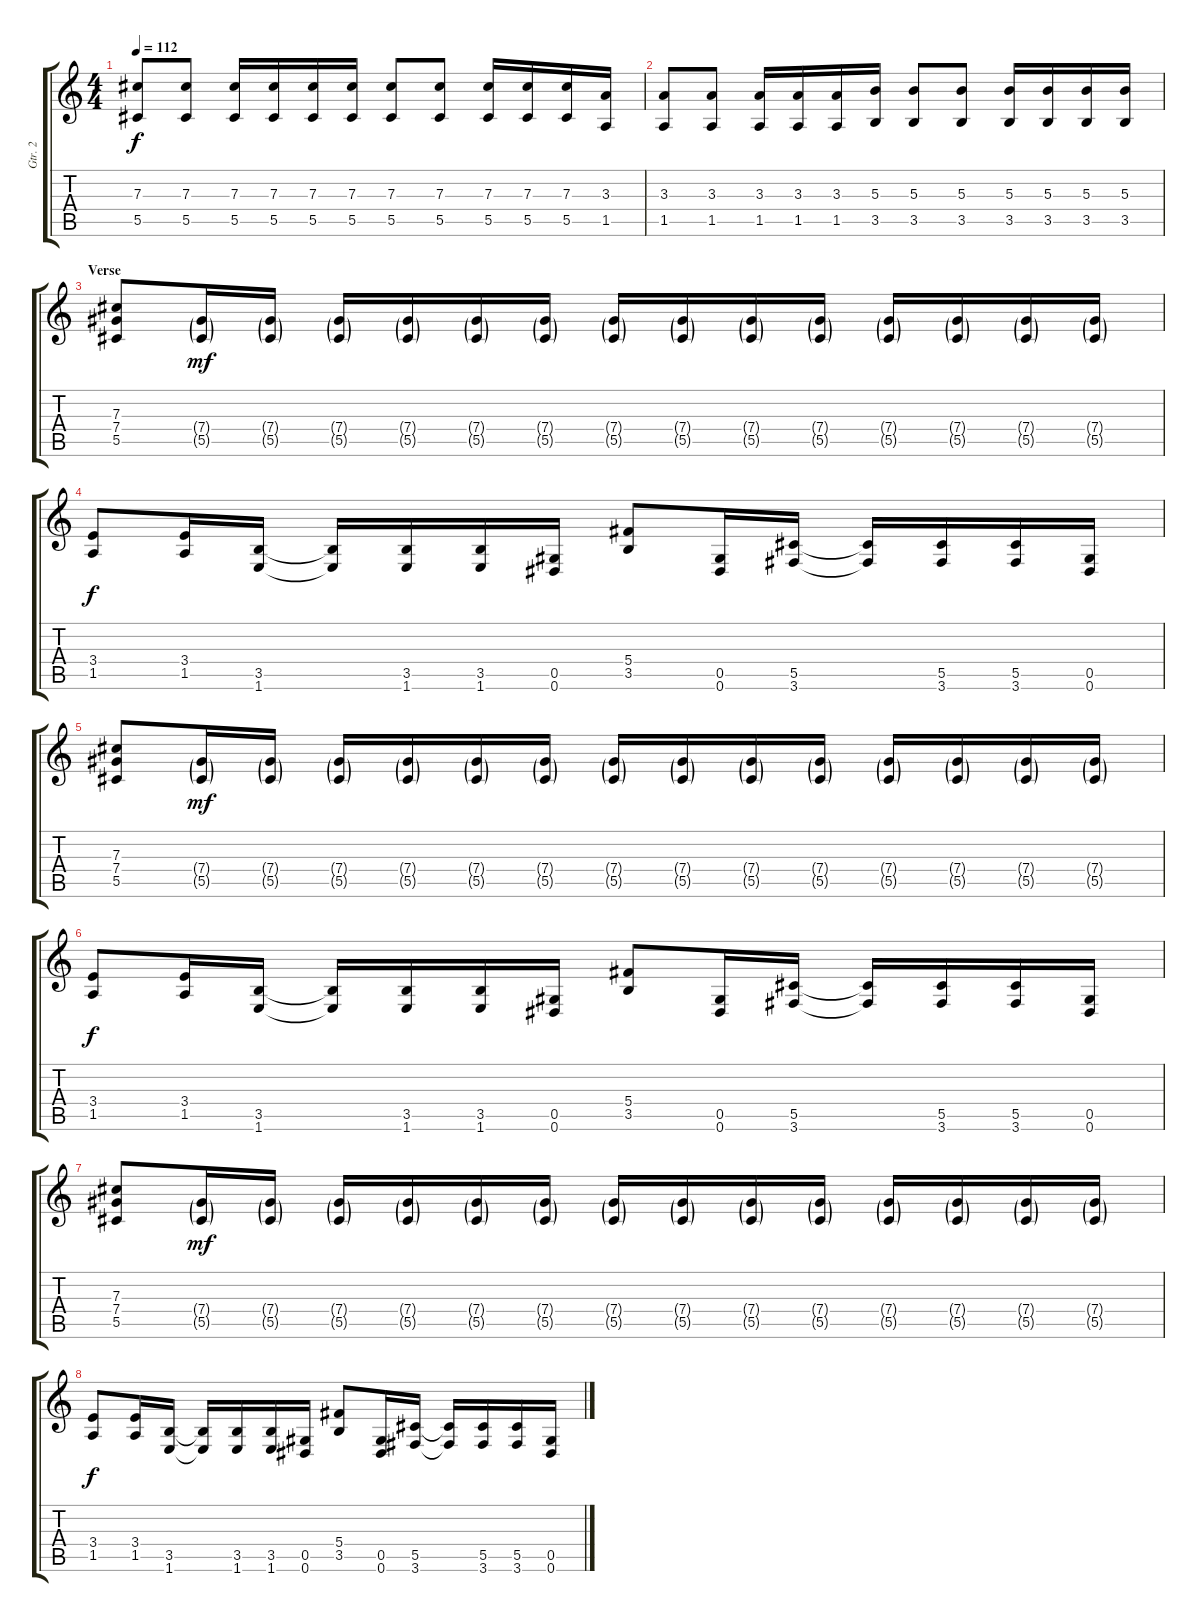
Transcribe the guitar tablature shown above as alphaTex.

\track ("Gtr. 2" "Gtr. 2") {instrument overdrivenguitar}
\staff {score tabs}
\tuning (Eb4 Bb3 Gb3 Db3 Ab2 Eb2) {hide}
\ts (4 4)
\tempo 112
\clef g2
\ks c
(7.3 5.5).8{dy f} (7.3 5.5).8 (7.3 5.5).16 (7.3 5.5).16 (7.3 5.5).16 (7.3 5.5).16 (7.3 5.5).8 (7.3 5.5).8 (7.3 5.5).16 (7.3 5.5).16 (7.3 5.5).16 (3.3 1.5).16 |
(3.3 1.5).8 (3.3 1.5).8 (3.3 1.5).16 (3.3 1.5).16 (3.3 1.5).16 (5.3 3.5).16 (5.3 3.5).8 (5.3 3.5).8 (5.3 3.5).16 (5.3 3.5).16 (5.3 3.5).16 (5.3 3.5).16 |
\section ("" "Verse")
(7.3 7.4 5.5).8 (7.4{g} 5.5{g}).16{dy mf} (7.4{g} 5.5{g}).16 (7.4{g} 5.5{g}).16 (7.4{g} 5.5{g}).16 (7.4{g} 5.5{g}).16 (7.4{g} 5.5{g}).16 (7.4{g} 5.5{g}).16 (7.4{g} 5.5{g}).16 (7.4{g} 5.5{g}).16 (7.4{g} 5.5{g}).16 (7.4{g} 5.5{g}).16 (7.4{g} 5.5{g}).16 (7.4{g} 5.5{g}).16 (7.4{g} 5.5{g}).16 |
(3.4 1.5).8{dy f} (3.4 1.5).16 (3.5 1.6).16 (3.5{t} 1.6{t}).16 (3.5 1.6).16 (3.5 1.6).16 (0.5 0.6).16 (5.4 3.5).8 (0.5 0.6).16 (5.5 3.6).16 (5.5{t} 3.6{t}).16 (5.5 3.6).16 (5.5 3.6).16 (0.5 0.6).16 |
(7.3 7.4 5.5).8 (7.4{g} 5.5{g}).16{dy mf} (7.4{g} 5.5{g}).16 (7.4{g} 5.5{g}).16 (7.4{g} 5.5{g}).16 (7.4{g} 5.5{g}).16 (7.4{g} 5.5{g}).16 (7.4{g} 5.5{g}).16 (7.4{g} 5.5{g}).16 (7.4{g} 5.5{g}).16 (7.4{g} 5.5{g}).16 (7.4{g} 5.5{g}).16 (7.4{g} 5.5{g}).16 (7.4{g} 5.5{g}).16 (7.4{g} 5.5{g}).16 |
(3.4 1.5).8{dy f} (3.4 1.5).16 (3.5 1.6).16 (3.5{t} 1.6{t}).16 (3.5 1.6).16 (3.5 1.6).16 (0.5 0.6).16 (5.4 3.5).8 (0.5 0.6).16 (5.5 3.6).16 (5.5{t} 3.6{t}).16 (5.5 3.6).16 (5.5 3.6).16 (0.5 0.6).16 |
(7.3 7.4 5.5).8 (7.4{g} 5.5{g}).16{dy mf} (7.4{g} 5.5{g}).16 (7.4{g} 5.5{g}).16 (7.4{g} 5.5{g}).16 (7.4{g} 5.5{g}).16 (7.4{g} 5.5{g}).16 (7.4{g} 5.5{g}).16 (7.4{g} 5.5{g}).16 (7.4{g} 5.5{g}).16 (7.4{g} 5.5{g}).16 (7.4{g} 5.5{g}).16 (7.4{g} 5.5{g}).16 (7.4{g} 5.5{g}).16 (7.4{g} 5.5{g}).16 |
(3.4 1.5).8{dy f} (3.4 1.5).16 (3.5 1.6).16 (3.5{t} 1.6{t}).16 (3.5 1.6).16 (3.5 1.6).16 (0.5 0.6).16 (5.4 3.5).8 (0.5 0.6).16 (5.5 3.6).16 (5.5{t} 3.6{t}).16 (5.5 3.6).16 (5.5 3.6).16 (0.5 0.6).16
